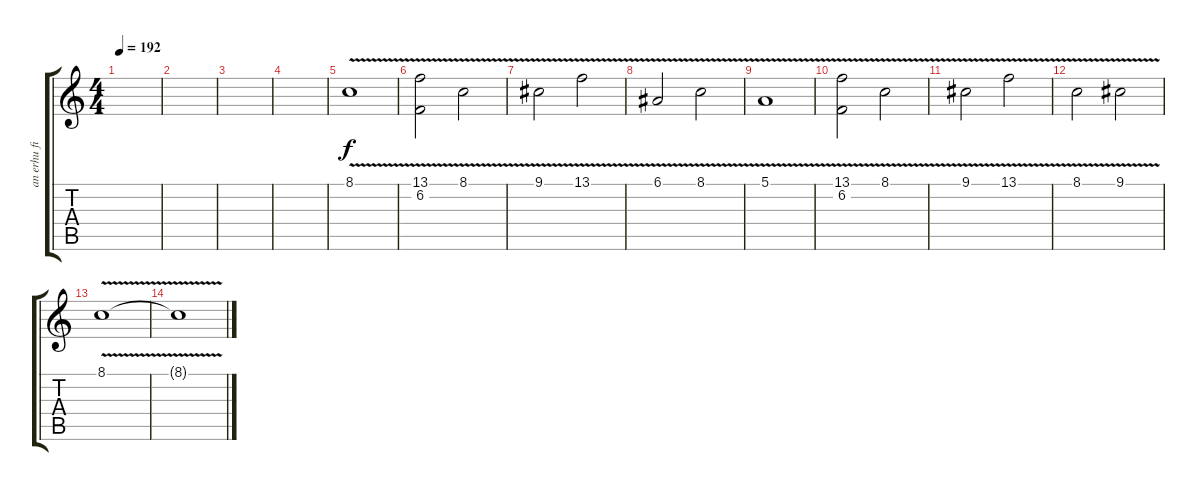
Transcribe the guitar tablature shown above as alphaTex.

\track ("an erhu fiddle" "an erhu fi") {instrument violin}
\staff {score tabs}
\tuning (E4 B3 G3 D3 A2 E2) {hide}
\ts (4 4)
\tempo 192
\clef g2
\ks c
|
|
|
|
8.1{v}.1 |
(13.1{v} 6.2{v}).2 8.1{v}.2 |
9.1{v}.2 13.1{v}.2 |
6.1{v}.2 8.1{v}.2 |
5.1{v}.1 |
(13.1{v} 6.2{v}).2 8.1{v}.2 |
9.1{v}.2 13.1{v}.2 |
8.1{v}.2 9.1{v}.2 |
8.1{v}.1 |
8.1{t}.1
